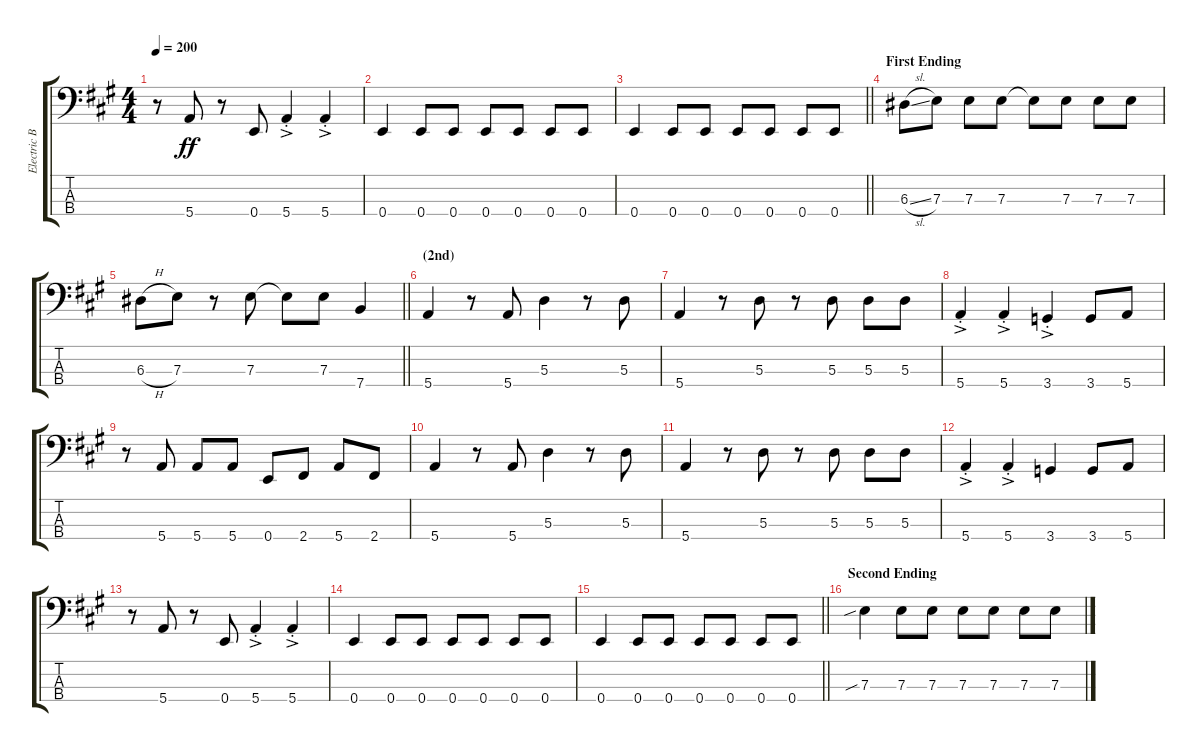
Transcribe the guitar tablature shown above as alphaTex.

\track ("Electric Bass" "Electric B") {instrument electricbassfinger}
\staff {score tabs}
\tuning (G2 D2 A1 E1) {hide}
\ts (4 4)
\tempo 200
\clef f4
\ks a
r.8{dy ff} 5.4.8 r.8 0.4.8 5.4{ac st}.4 5.4{ac st}.4 |
0.4.4 0.4.8 0.4.8 0.4.8 0.4.8 0.4.8 0.4.8 |
\barLineRight lightlight
0.4.4 0.4.8 0.4.8 0.4.8 0.4.8 0.4.8 0.4.8 |
\section ("" "First Ending")
6.3{sl}.8 7.3.8 7.3.8 7.3.8 7.3{t}.8 7.3.8 7.3.8 7.3.8 |
\barLineRight lightlight
6.3{h}.8 7.3.8 r.8 7.3.8 7.3{t}.8 7.3.8 7.4.4 |
\section ("" "(2nd)")
5.4.4 r.8 5.4.8 5.3.4 r.8 5.3.8 |
5.4.4 r.8 5.3.8 r.8 5.3.8 5.3.8 5.3.8 |
5.4{ac st}.4 5.4{ac st}.4 3.4{ac st}.4 3.4.8 5.4.8 |
r.8 5.4.8 5.4.8 5.4.8 0.4.8 2.4.8 5.4.8 2.4.8 |
5.4.4 r.8 5.4.8 5.3.4 r.8 5.3.8 |
5.4.4 r.8 5.3.8 r.8 5.3.8 5.3.8 5.3.8 |
5.4{ac st}.4 5.4{ac st}.4 3.4.4 3.4.8 5.4.8 |
r.8 5.4.8 r.8 0.4.8 5.4{ac st}.4 5.4{ac st}.4 |
0.4.4 0.4.8 0.4.8 0.4.8 0.4.8 0.4.8 0.4.8 |
\barLineRight lightlight
0.4.4 0.4.8 0.4.8 0.4.8 0.4.8 0.4.8 0.4.8 |
\section ("" "Second Ending")
7.3{sib}.4 7.3.8 7.3.8 7.3.8 7.3.8 7.3.8 7.3.8
